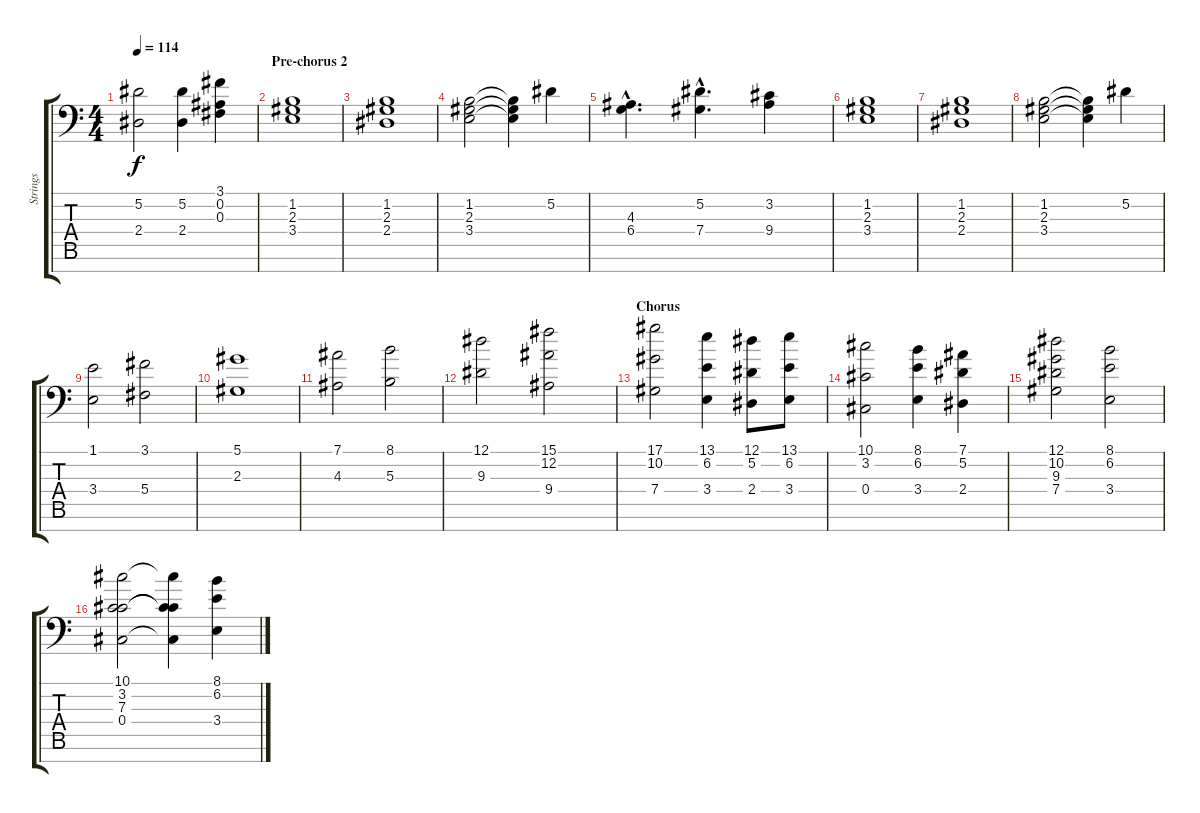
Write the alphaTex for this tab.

\track ("Strings" "Strings") {instrument stringensemble2}
\staff {score tabs}
\tuning (Eb4 Bb3 Gb3 Db3 Ab2 Eb2 Bb1) {hide}
\ts (4 4)
\tempo 114
\clef f4
\ks c
(5.2 2.4).2{dy f} (5.2 2.4).4 (3.1 0.2 0.3).4 |
\section ("" "Pre-chorus 2")
(1.2 2.3 3.4).1 |
(1.2 2.3 2.4).1 |
(1.2 2.3 3.4).2 (1.2{t} 2.3{t} 3.4{t}).4 5.2.4 |
(4.3{hac} 6.4{hac}).4{d} (5.2{hac} 7.4{hac}).4{d} (3.2 9.4).4 |
(1.2 2.3 3.4).1 |
(1.2 2.3 2.4).1 |
(1.2 2.3 3.4).2 (1.2{t} 2.3{t} 3.4{t}).4 5.2.4 |
(1.1 3.4).2 (3.1 5.4).2 |
(5.1 2.3).1 |
(7.1 4.3).2 (8.1 5.3).2 |
(12.1 9.3).2 (15.1 12.2 9.4).2 |
\section ("" "Chorus")
(17.1 10.2 7.4).2 (13.1 6.2 3.4).4 (12.1 5.2 2.4).8 (13.1 6.2 3.4).8 |
(10.1 3.2 0.4).2 (8.1 6.2 3.4).4 (7.1 5.2 2.4).4 |
(12.1 10.2 9.3 7.4).2 (8.1 6.2 3.4).2 |
(10.1 3.2 7.3 0.4).2 (10.1{t} 3.2{t} 7.3{t} 0.4{t}).4 (8.1 6.2 3.4).4
